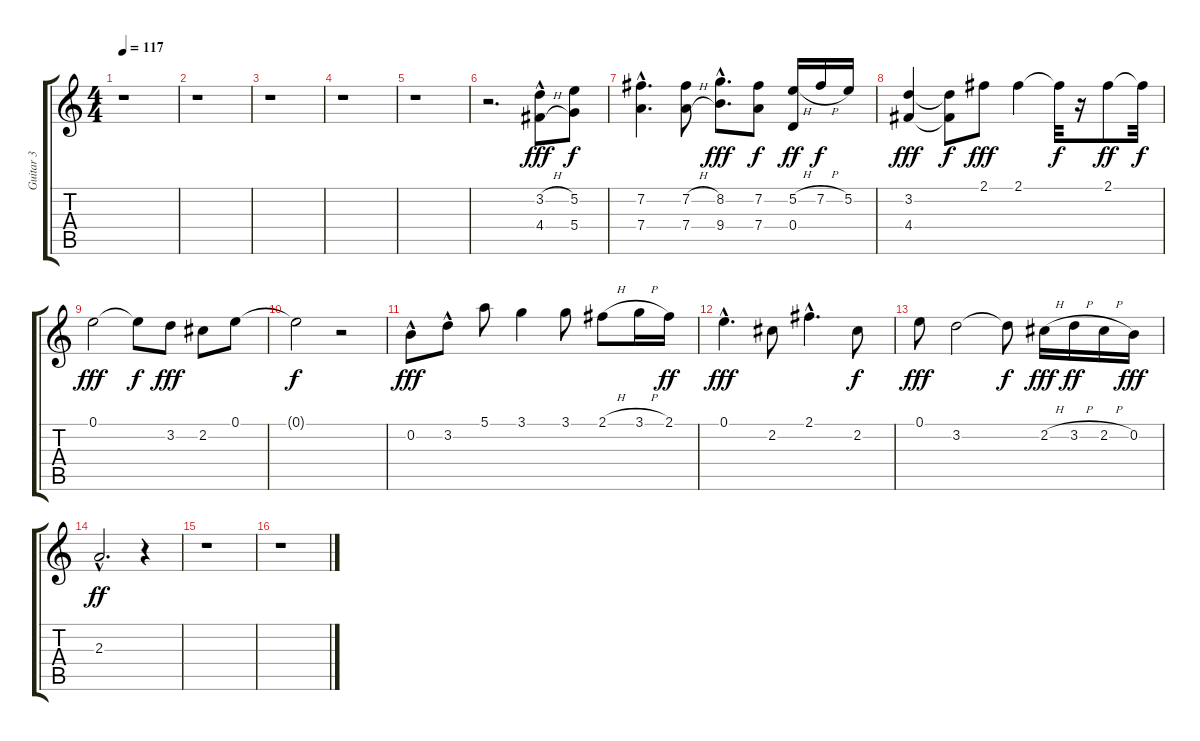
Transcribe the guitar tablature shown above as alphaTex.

\track ("Guitar 3" "Guitar 3") {instrument acousticguitarsteel}
\staff {score tabs}
\tuning (E4 B3 G3 D3 A2 E2) {hide}
\ts (4 4)
\tempo 117
\clef g2
\ks c
r.1{dy ff} |
r.1 |
r.1 |
r.1 |
r.1 |
r.2{d} (3.2{h} 4.4{h hac}).8{dy fff} (5.2 5.4).8{dy f} |
(7.2{hac} 7.4{hac}).4{d} (7.2{h} 7.4{h}).8 (8.2{hac} 9.4{hac}).8{d dy fff} (7.2 7.4).8{dy f} (5.2{h} 0.4).16{dy ff} 7.2{h}.16{dy f} 5.2.16 |
(3.2 4.4).4{dy fff} (3.2{t} 4.4{t}).8{dy f} 2.1.8{dy fff} 2.1.4 2.1{t}.32{dy f} r.16 2.1.8{dy ff} 2.1{t}.32{dy f} |
0.1.2{dy fff} 0.1{t}.8{dy f} 3.2.8{dy fff} 2.2.8 0.1.8 |
0.1{t}.2{dy f} r.2 |
0.2{hac}.8{dy fff} 3.2{hac}.8 5.1.8 3.1.4 3.1.8 2.1{h}.8 3.1{h}.16 2.1.16{dy ff} |
0.1{hac}.4{d dy fff} 2.2.8 2.1{hac}.4{d} 2.2.8{dy f} |
0.1.8{dy fff} 3.2.2 3.2{t}.8{dy f} 2.2{h}.16{dy fff} 3.2{h}.16{dy ff} 2.2{h}.16 0.2.16{dy fff} |
2.3{hac}.2{d dy ff} r.4 |
r.1 |
r.1
